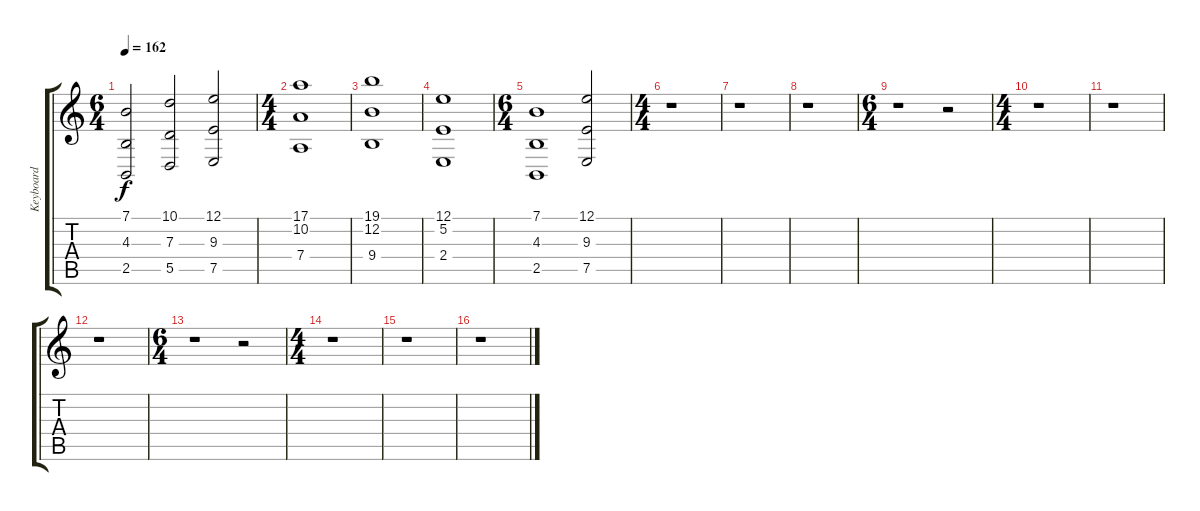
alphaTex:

\track ("Keyboard" "Keyboard") {instrument choiraahs}
\staff {score tabs}
\tuning (E4 B3 G3 D3 A2 E2) {hide}
\ts (6 4)
\tempo 162
\clef g2
\ks c
(7.1 4.3 2.5).2{dy f} (10.1 7.3 5.5).2 (12.1 9.3 7.5).2 |
\ts (4 4)
(17.1 10.2 7.4).1 |
(19.1 12.2 9.4).1 |
(12.1 5.2 2.4).1 |
\ts (6 4)
(7.1 4.3 2.5).1 (12.1 9.3 7.5).2 |
\ts (4 4)
r.1 |
r.1 |
r.1 |
\ts (6 4)
r.1 r.2 |
\ts (4 4)
r.1 |
r.1 |
r.1 |
\ts (6 4)
r.1 r.2 |
\ts (4 4)
r.1 |
r.1 |
r.1
